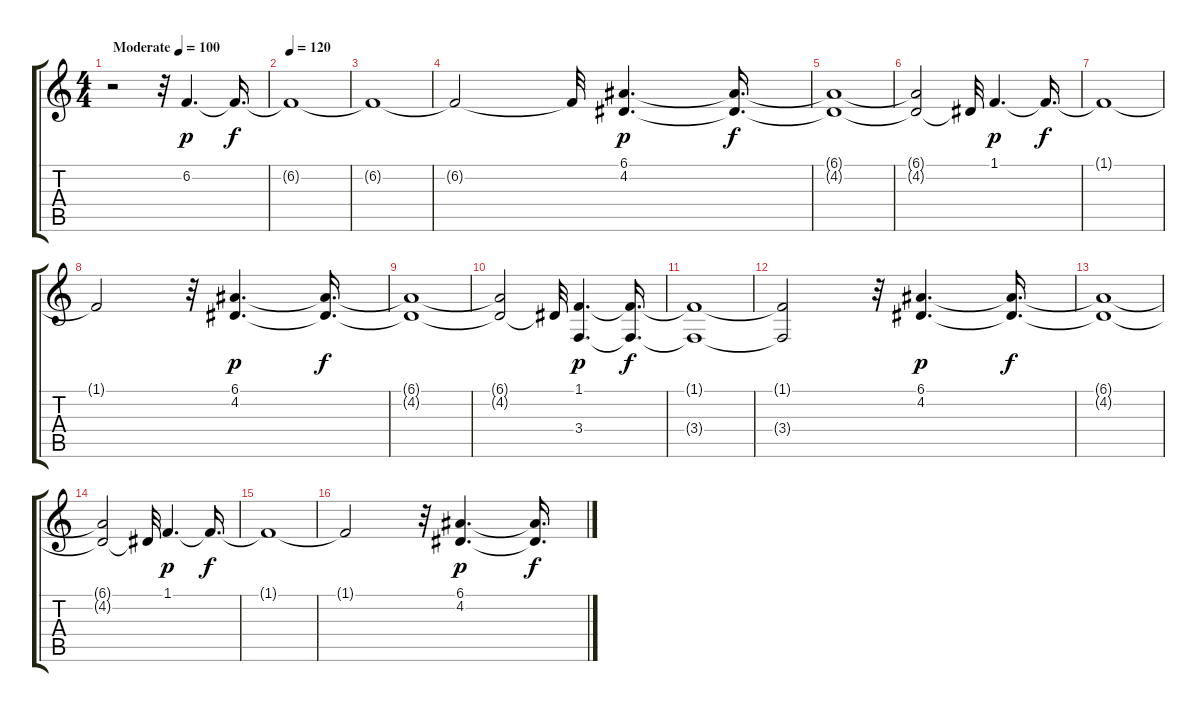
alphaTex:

\track "" {instrument stringensemble2}
\staff {score tabs}
\tuning (E4 B3 G3 D3 A2 E2) {hide}
\ts (4 4)
\tempo (100 "Moderate")
\clef g2
\ks c
r.2{dy p instrument stringensemble2} r.32 6.2.4{d} 6.2{t}.16{d dy f} |
\tempo 120
6.2{t}.1 |
6.2{t}.1 |
6.2{t}.2 6.2{t}.32 (6.1 4.2).4{d dy p} (6.1{t} 4.2{t}).16{d dy f} |
(6.1{t} 4.2{t}).1 |
(6.1{t} 4.2{t}).2 4.2{t}.32 1.1.4{d dy p} 1.1{t}.16{d dy f} |
1.1{t}.1 |
1.1{t}.2 r.32 (6.1 4.2).4{d dy p} (6.1{t} 4.2{t}).16{d dy f} |
(6.1{t} 4.2{t}).1 |
(6.1{t} 4.2{t}).2 4.2{t}.32 (1.1 3.4).4{d dy p} (1.1{t} 3.4{t}).16{d dy f} |
(1.1{t} 3.4{t}).1 |
(1.1{t} 3.4{t}).2 r.32 (6.1 4.2).4{d dy p} (6.1{t} 4.2{t}).16{d dy f} |
(6.1{t} 4.2{t}).1 |
(6.1{t} 4.2{t}).2 4.2{t}.32 1.1.4{d dy p} 1.1{t}.16{d dy f} |
1.1{t}.1 |
1.1{t}.2 r.32 (6.1 4.2).4{d dy p} (6.1{t} 4.2{t}).16{d dy f}
